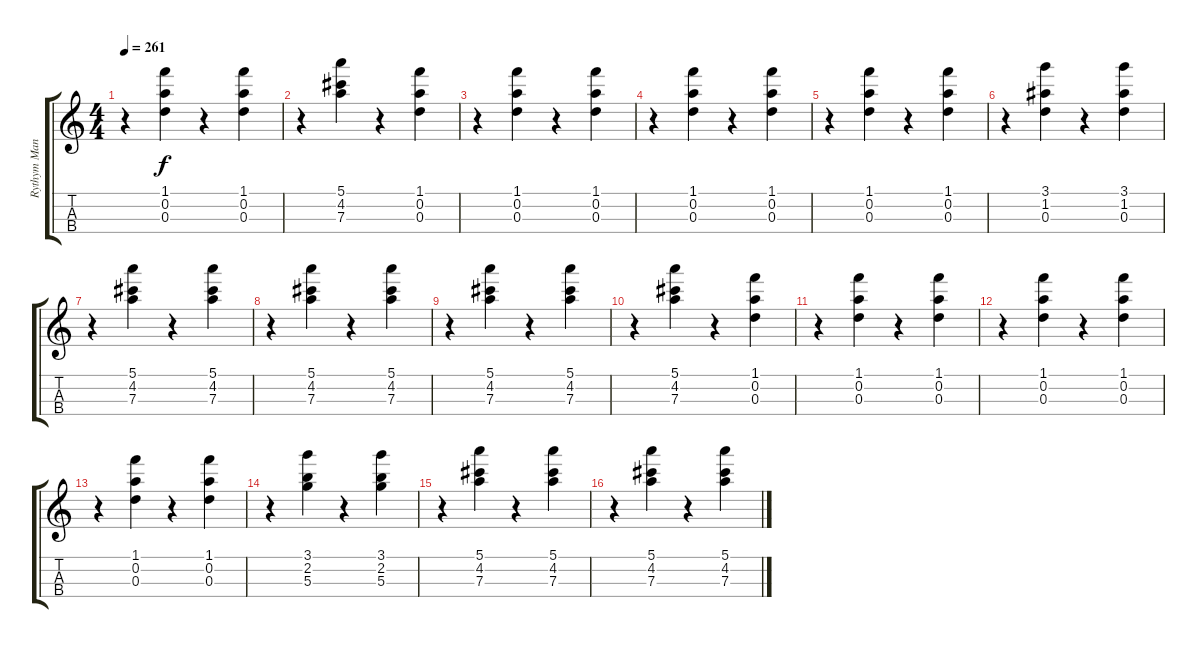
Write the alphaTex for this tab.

\track ("Rythym Mandolin" "Rythym Man") {instrument banjo}
\staff {score tabs}
\tuning (E5 A4 D4 G3) {hide}
\displaytranspose 12
\ts (4 4)
\tempo 261
\clef g2
\ks c
r.4{dy f} (1.1 0.2 0.3).4 r.4 (1.1 0.2 0.3).4 |
r.4 (5.1 4.2 7.3).4 r.4 (1.1 0.2 0.3).4 |
r.4 (1.1 0.2 0.3).4 r.4 (1.1 0.2 0.3).4 |
r.4 (1.1 0.2 0.3).4 r.4 (1.1 0.2 0.3).4 |
r.4 (1.1 0.2 0.3).4 r.4 (1.1 0.2 0.3).4 |
r.4 (3.1 1.2 0.3).4 r.4 (3.1 1.2 0.3).4 |
r.4 (5.1 4.2 7.3).4 r.4 (5.1 4.2 7.3).4 |
r.4 (5.1 4.2 7.3).4 r.4 (5.1 4.2 7.3).4 |
r.4 (5.1 4.2 7.3).4 r.4 (5.1 4.2 7.3).4 |
r.4 (5.1 4.2 7.3).4 r.4 (1.1 0.2 0.3).4 |
r.4 (1.1 0.2 0.3).4 r.4 (1.1 0.2 0.3).4 |
r.4 (1.1 0.2 0.3).4 r.4 (1.1 0.2 0.3).4 |
r.4 (1.1 0.2 0.3).4 r.4 (1.1 0.2 0.3).4 |
r.4 (3.1 2.2 5.3).4 r.4 (3.1 2.2 5.3).4 |
r.4 (5.1 4.2 7.3).4 r.4 (5.1 4.2 7.3).4 |
r.4 (5.1 4.2 7.3).4 r.4 (5.1 4.2 7.3).4
